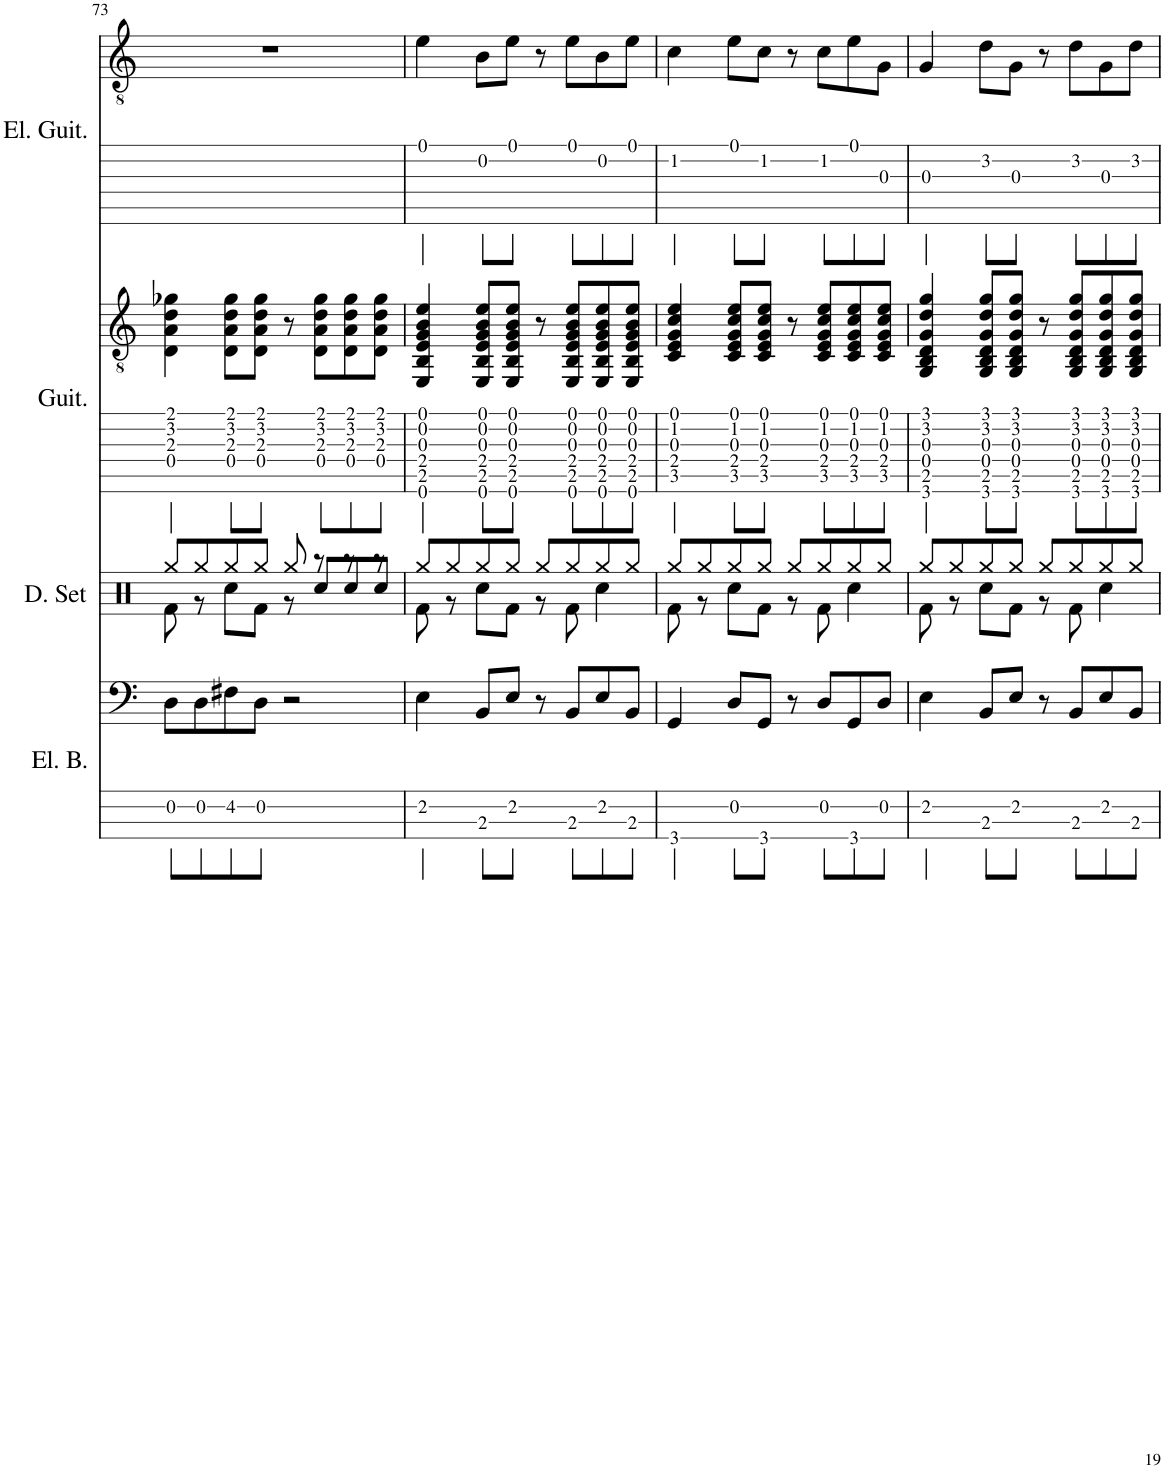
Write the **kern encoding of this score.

**kern	**kern	**kern	**kern	**kern	**kern	**kern
*part4	*part4	*part3	*part2	*part2	*part1	*part1
*staff7	*staff6	*staff5	*staff4	*staff3	*staff2	*staff1
*I"电贝斯	*	*I"架子鼓	*I"原音吉他	*	*I"电子吉他	*
!!LO:PB:g=z
*	*clefF4	*clefX	*	*clefGv2	*	*clefGv2
*Trd7c12	*Trd7c12	*	*	*	*	*
*k[]	*k[]	*k[]	*k[]	*k[]	*k[]	*k[]
*M4/4	*M4/4	*M4/4	*M4/4	*M4/4	*M4/4	*M4/4
=73	=73	=73	=73	=73	=73	=73
*	*	*^	*	*	*	*
8D\L	8D\L	8Rgg/L	8Rf\	4D\ 4A\ 4d\ 4g-X\	4D\ 4A\ 4d\ 4g-X\	1r	1r
8D\	8D\	8Rgg/	8r	.	.	.	.
8F#X\	8F#X\	8Rgg/	8Rcc\L	8D\ 8A\ 8d\ 8g-\L	8D\ 8A\ 8d\ 8g-\L	.	.
8D\J	8D\J	8Rgg/J	8Rf\J	8D\ 8A\ 8d\ 8g-\J	8D\ 8A\ 8d\ 8g-\J	.	.
2r	2r	8Rgg/	8r	8r	8r	.	.
.	.	8r	8Rcc/L	8D\ 8A\ 8d\ 8g-\L	8D\ 8A\ 8d\ 8g-\L	.	.
.	.	8r	8Rcc/	8D\ 8A\ 8d\ 8g-\	8D\ 8A\ 8d\ 8g-\	.	.
.	.	8r	8Rcc/J	8D\ 8A\ 8d\ 8g-\J	8D\ 8A\ 8d\ 8g-\J	.	.
=74	=74	=74	=74	=74	=74	=74	=74
4E\	4E\	8Rgg/L	8Rf\	4EE\ 4BB\ 4E\ 4G\ 4B\ 4e\	4EE/ 4BB/ 4E/ 4G/ 4B/ 4e/	4e\	4e\
.	.	8Rgg/	8r	.	.	.	.
8BB\L	8BB/L	8Rgg/	8Rcc\L	8EE\ 8BB\ 8E\ 8G\ 8B\ 8e\L	8EE/ 8BB/ 8E/ 8G/ 8B/ 8e/L	8B\L	8B\L
8E\J	8E/J	8Rgg/J	8Rf\J	8EE\ 8BB\ 8E\ 8G\ 8B\ 8e\J	8EE/ 8BB/ 8E/ 8G/ 8B/ 8e/J	8e\J	8e\J
8r	8r	8Rgg/L	8r	8r	8r	8r	8r
8BB\L	8BB/L	8Rgg/	8Rf\	8EE\ 8BB\ 8E\ 8G\ 8B\ 8e\L	8EE/ 8BB/ 8E/ 8G/ 8B/ 8e/L	8e\L	8e\L
8E\	8E/	8Rgg/	4Rcc\	8EE\ 8BB\ 8E\ 8G\ 8B\ 8e\	8EE/ 8BB/ 8E/ 8G/ 8B/ 8e/	8B\	8B\
8BB\J	8BB/J	8Rgg/J	.	8EE\ 8BB\ 8E\ 8G\ 8B\ 8e\J	8EE/ 8BB/ 8E/ 8G/ 8B/ 8e/J	8e\J	8e\J
=75	=75	=75	=75	=75	=75	=75	=75
4GG\	4GG/	8Rgg/L	8Rf\	4C\ 4E\ 4G\ 4c\ 4e\	4C/ 4E/ 4G/ 4c/ 4e/	4c\	4c\
.	.	8Rgg/	8r	.	.	.	.
8D\L	8D/L	8Rgg/	8Rcc\L	8C\ 8E\ 8G\ 8c\ 8e\L	8C/ 8E/ 8G/ 8c/ 8e/L	8e\L	8e\L
8GG\J	8GG/J	8Rgg/J	8Rf\J	8C\ 8E\ 8G\ 8c\ 8e\J	8C/ 8E/ 8G/ 8c/ 8e/J	8c\J	8c\J
8r	8r	8Rgg/L	8r	8r	8r	8r	8r
8D\L	8D/L	8Rgg/	8Rf\	8C\ 8E\ 8G\ 8c\ 8e\L	8C/ 8E/ 8G/ 8c/ 8e/L	8c\L	8c\L
8GG\	8GG/	8Rgg/	4Rcc\	8C\ 8E\ 8G\ 8c\ 8e\	8C/ 8E/ 8G/ 8c/ 8e/	8e\	8e\
8D\J	8D/J	8Rgg/J	.	8C\ 8E\ 8G\ 8c\ 8e\J	8C/ 8E/ 8G/ 8c/ 8e/J	8G\J	8G\J
=76	=76	=76	=76	=76	=76	=76	=76
4E\	4E\	8Rgg/L	8Rf\	4GG\ 4BB\ 4D\ 4G\ 4d\ 4g\	4GG/ 4BB/ 4D/ 4G/ 4d/ 4g/	4G\	4G/
.	.	8Rgg/	8r	.	.	.	.
8BB\L	8BB/L	8Rgg/	8Rcc\L	8GG\ 8BB\ 8D\ 8G\ 8d\ 8g\L	8GG/ 8BB/ 8D/ 8G/ 8d/ 8g/L	8d\L	8d\L
8E\J	8E/J	8Rgg/J	8Rf\J	8GG\ 8BB\ 8D\ 8G\ 8d\ 8g\J	8GG/ 8BB/ 8D/ 8G/ 8d/ 8g/J	8G\J	8G\J
8r	8r	8Rgg/L	8r	8r	8r	8r	8r
8BB\L	8BB/L	8Rgg/	8Rf\	8GG\ 8BB\ 8D\ 8G\ 8d\ 8g\L	8GG/ 8BB/ 8D/ 8G/ 8d/ 8g/L	8d\L	8d\L
8E\	8E/	8Rgg/	4Rcc\	8GG\ 8BB\ 8D\ 8G\ 8d\ 8g\	8GG/ 8BB/ 8D/ 8G/ 8d/ 8g/	8G\	8G\
8BB\J	8BB/J	8Rgg/J	.	8GG\ 8BB\ 8D\ 8G\ 8d\ 8g\J	8GG/ 8BB/ 8D/ 8G/ 8d/ 8g/J	8d\J	8d\J
*	*	*v	*v	*	*	*	*
=	=	=	=	=	=	=
*-	*-	*-	*-	*-	*-	*-
